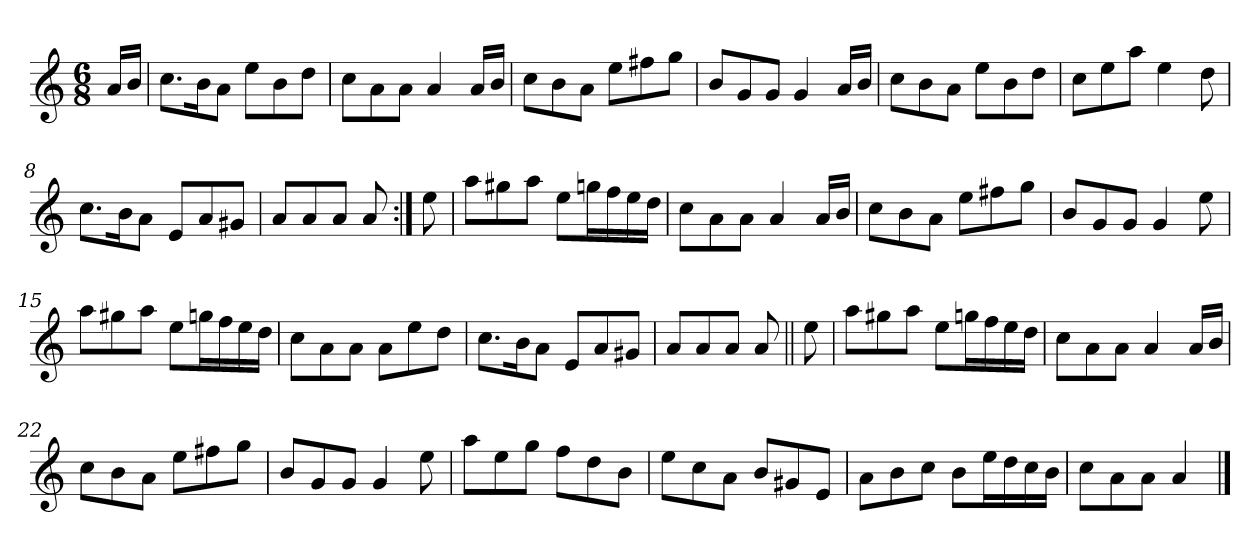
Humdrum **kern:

**kern
*part1
*staff1
*clefG2
*k[]
*M6/8
=1
16a/LL
16b/JJ
=2
8.cc\L
16b\K
8a\J
8ee\L
8b\
8dd\J
=3
8cc\L
8a\
8a\J
4a/
16a/LL
16b/JJ
=4
8cc\L
8b\
8a\J
8ee\L
8ff#X\
8gg\J
=5
8b/L
8g/
8g/J
4g/
16a/LL
16b/JJ
=6
8cc\L
8b\
8a\J
8ee\L
8b\
8dd\J
=7
8cc\L
8ee\
8aa\J
4ee\
8dd\
=8
8.cc\L
16b\K
8a\J
8e/L
8a/
8g#X/J
!!LO:LB:g=z
=9
8a/L
8a/
8a/J
8a/
=10:|!
8ee\
=11
8aa\L
8gg#X\
8aa\J
8ee\L
16ggn\L
16ff\
16ee\
16dd\JJ
=12
8cc\L
8a\
8a\J
4a/
16a/LL
16b/JJ
=13
8cc\L
8b\
8a\J
8ee\L
8ff#X\
8gg\J
=14
8b/L
8g/
8g/J
4g/
8ee\
=15
8aa\L
8gg#X\
8aa\J
8ee\L
16ggn\L
16ff\
16ee\
16dd\JJ
!!LO:LB:g=z
=16
8cc\L
8a\
8a\J
8a\L
8ee\
8dd\J
=17
8.cc\L
16b\K
8a\J
8e/L
8a/
8g#X/J
=18
8a/L
8a/
8a/J
8a/
=19||
8ee\
=20
8aa\L
8gg#X\
8aa\J
8ee\L
16ggn\L
16ff\
16ee\
16dd\JJ
=21
8cc\L
8a\
8a\J
4a/
16a/LL
16b/JJ
=22
8cc\L
8b\
8a\J
8ee\L
8ff#X\
8gg\J
!!LO:LB:g=z
=23
8b/L
8g/
8g/J
4g/
8ee\
=24
8aa\L
8ee\
8gg\J
8ff\L
8dd\
8b\J
=25
8ee\L
8cc\
8a\J
8b/L
8g#X/
8e/J
=26
8a\L
8b\
8cc\J
8b\L
16ee\L
16dd\
16cc\
16b\JJ
=27
8cc\L
8a\
8a\J
4a/
==
*-
